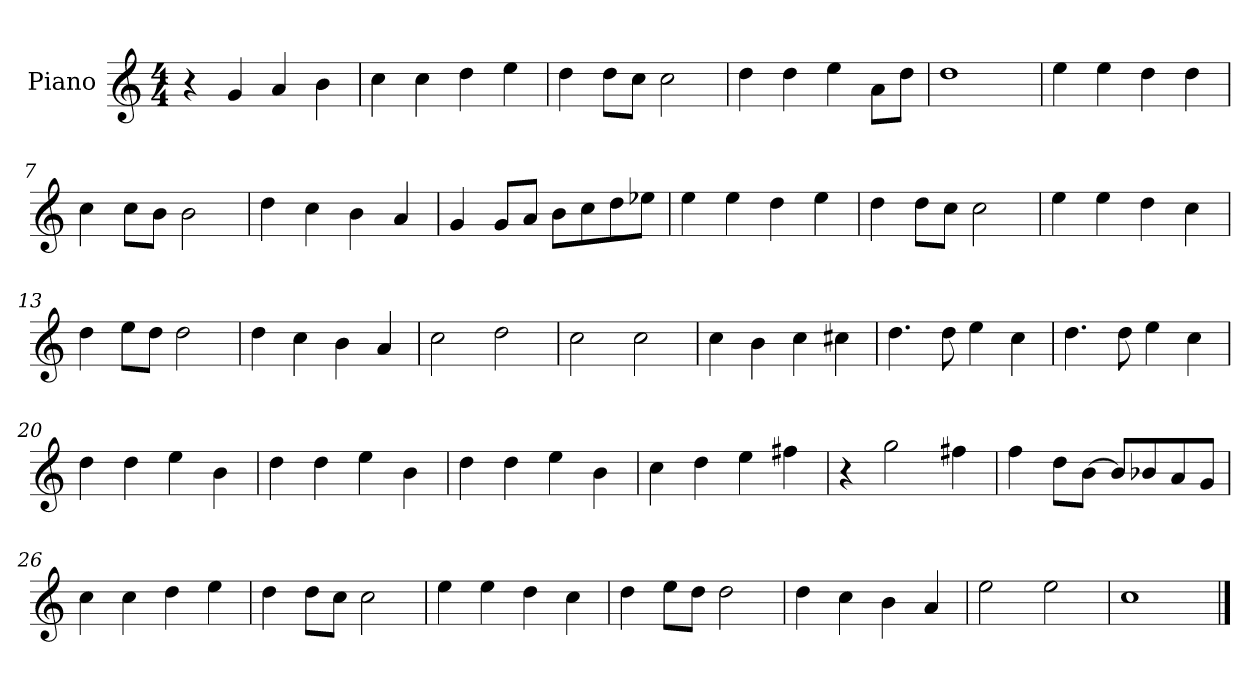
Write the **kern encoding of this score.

**kern
*part1
*staff1
*I"Piano
*I'Pno
*clefG2
*k[]
*M4/4
=1
4r
4g/
4a/
4b\
=2
4cc\
4cc\
4dd\
4ee\
=3
4dd\
8dd\L
8cc\J
2cc\
=4
4dd\
4dd\
4ee\
8a\L
8dd\J
=5
1dd
=6
4ee\
4ee\
4dd\
4dd\
=7
4cc\
8cc\L
8b\J
2b\
=8
4dd\
4cc\
4b\
4a/
=9
4g/
8g/L
8a/J
8b\L
8cc\
8dd\
8ee-X\J
=10
4ee\
4ee\
4dd\
4ee\
=11
4dd\
8dd\L
8cc\J
2cc\
=12
4ee\
4ee\
4dd\
4cc\
=13
4dd\
8ee\L
8dd\J
2dd\
=14
4dd\
4cc\
4b\
4a/
=15
2cc\
2dd\
=16
2cc\
2cc\
=17
4cc\
4b\
4cc\
4cc#X\
=18
4.dd\
8dd\
4ee\
4cc\
=19
4.dd\
8dd\
4ee\
4cc\
=20
4dd\
4dd\
4ee\
4b\
=21
4dd\
4dd\
4ee\
4b\
=22
4dd\
4dd\
4ee\
4b\
=23
4cc\
4dd\
4ee\
4ff#X\
=24
4r
2gg\
4ff#X\
=25
4ff\
8dd\L
[8b\J
8b/L]
8b-X/
8a/
8g/J
=26
4cc\
4cc\
4dd\
4ee\
=27
4dd\
8dd\L
8cc\J
2cc\
=28
4ee\
4ee\
4dd\
4cc\
=29
4dd\
8ee\L
8dd\J
2dd\
=30
4dd\
4cc\
4b\
4a/
=31
2ee\
2ee\
=32
1cc
==
*-
